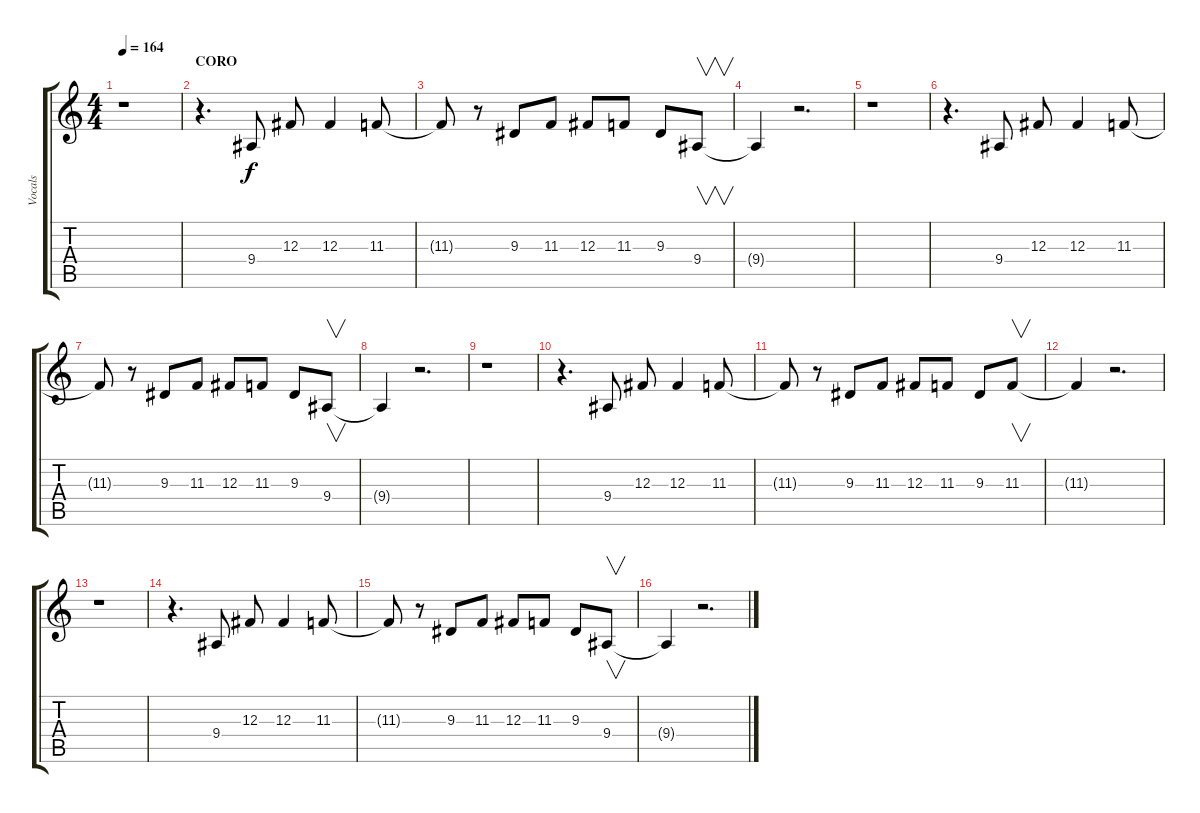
\track ("Vocals" "Vocals") {instrument tenorsax}
\staff {score tabs}
\tuning (Eb4 Bb3 Gb3 Db3 Ab2 Eb2) {hide}
\ts (4 4)
\tempo 164
\clef g2
\ks c
r.1{dy f} |
\section ("" "CORO")
r.4{d} 9.4.8 12.3.8 12.3.4 11.3.8 |
11.3{t}.8 r.8 9.3.8 11.3.8 12.3.8 11.3.8 9.3.8 9.4.8{v} |
9.4{t}.4 r.2{d} |
r.1 |
r.4{d} 9.4.8 12.3.8 12.3.4 11.3.8 |
11.3{t}.8 r.8 9.3.8 11.3.8 12.3.8 11.3.8 9.3.8 9.4.8{v} |
9.4{t}.4 r.2{d} |
r.1 |
r.4{d} 9.4.8 12.3.8 12.3.4 11.3.8 |
11.3{t}.8 r.8 9.3.8 11.3.8 12.3.8 11.3.8 9.3.8 11.3.8{v} |
11.3{t}.4 r.2{d} |
r.1 |
r.4{d} 9.4.8 12.3.8 12.3.4 11.3.8 |
11.3{t}.8 r.8 9.3.8 11.3.8 12.3.8 11.3.8 9.3.8 9.4.8{v} |
9.4{t}.4 r.2{d}
